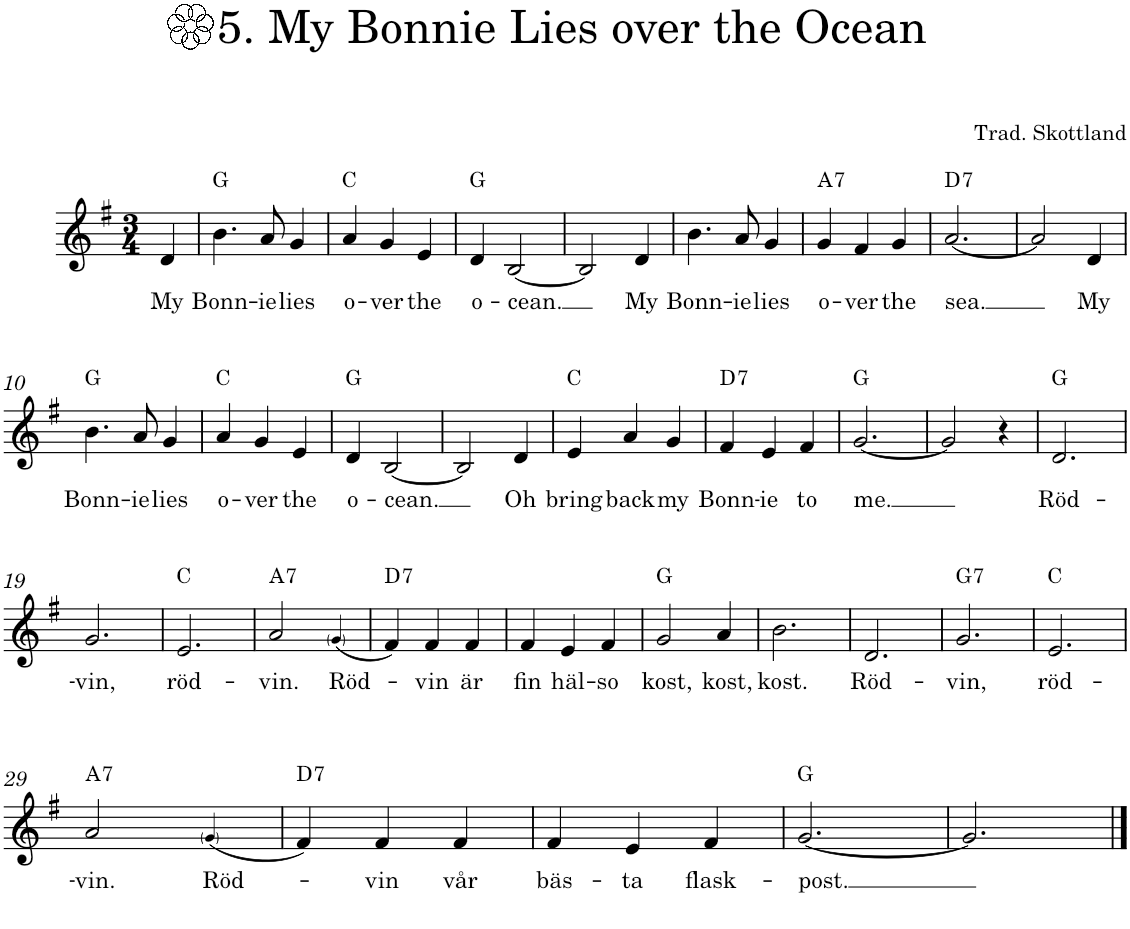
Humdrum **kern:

**kern	**text	**harte
*part1	*part1	*part1
*staff1	*staff1	*
*I"Piano	*	*
*I'Pno.	*	*
*clefG2	*	*
*k[f#]	*	*
*M3/4	*	*
=1	=1	=1
!	!LO:LY:b	!
4d/	My	.
=2	=2	=2
!	!LO:LY:b	!
4.b\	Bonn-	G:maj
!	!LO:LY:b	!
8a/	-ie	.
!	!LO:LY:b	!
4g/	lies	.
=3	=3	=3
!	!LO:LY:b	!
4a/	o-	C:maj
!	!LO:LY:b	!
4g/	-ver	.
!	!LO:LY:b	!
4e/	the	.
=4	=4	=4
!	!LO:LY:b	!
4d/	o-	G:maj
!	!LO:LY:b	!
[2B/	-cean.	.
=5	=5	=5
2B/]	.	.
!	!LO:LY:b	!
4d/	My	.
=6	=6	=6
!	!LO:LY:b	!
4.b\	Bonn-	.
!	!LO:LY:b	!
8a/	-ie	.
!	!LO:LY:b	!
4g/	lies	.
=7	=7	=7
!	!LO:LY:b	!LO:H:kt=7
4g/	o-	A:7
!	!LO:LY:b	!
4f#/	-ver	.
!	!LO:LY:b	!
4g/	the	.
=8	=8	=8
!	!LO:LY:b	!LO:H:kt=7
[2.a/	sea.	D:7
=9	=9	=9
2a/]	.	.
!	!LO:LY:b	!
4d/	My	.
!!LO:LB:g=z
=10	=10	=10
!	!LO:LY:b	!
4.b\	Bonn-	G:maj
!	!LO:LY:b	!
8a/	-ie	.
!	!LO:LY:b	!
4g/	lies	.
=11	=11	=11
!	!LO:LY:b	!
4a/	o-	C:maj
!	!LO:LY:b	!
4g/	-ver	.
!	!LO:LY:b	!
4e/	the	.
=12	=12	=12
!	!LO:LY:b	!
4d/	o-	G:maj
!	!LO:LY:b	!
[2B/	-cean.	.
=13	=13	=13
2B/]	.	.
!	!LO:LY:b	!
4d/	Oh	.
=14	=14	=14
!	!LO:LY:b	!
4e/	bring	C:maj
!	!LO:LY:b	!
4a/	back	.
!	!LO:LY:b	!
4g/	my	.
=15	=15	=15
!	!LO:LY:b	!LO:H:kt=7
4f#/	Bonn-	D:7
!	!LO:LY:b	!
4e/	-ie	.
!	!LO:LY:b	!
4f#/	to	.
=16	=16	=16
!	!LO:LY:b	!
[2.g/	me.	G:maj
=17	=17	=17
2g/]	.	.
4r	.	.
=18	=18	=18
!	!LO:LY:b	!
2.d/	Röd-	G:maj
!!LO:LB:g=z
=19	=19	=19
!	!LO:LY:b	!
2.g/	-vin,	.
=20	=20	=20
!	!LO:LY:b	!
2.e/	röd-	C:maj
=21	=21	=21
!	!LO:LY:b	!LO:H:kt=7
2a/	-vin.	A:7
!	!LO:LY:b	!
(4g!/	Röd-	.
=22	=22	=22
!	!	!LO:H:kt=7
4f#/)	.	D:7
!	!LO:LY:b	!
4f#/	-vin	.
!	!LO:LY:b	!
4f#/	är	.
=23	=23	=23
!	!LO:LY:b	!
4f#/	fin	.
!	!LO:LY:b	!
4e/	häl-	.
!	!LO:LY:b	!
4f#/	-so	.
=24	=24	=24
!	!LO:LY:b	!
2g/	kost,	G:maj
!	!LO:LY:b	!
4a/	kost,	.
=25	=25	=25
!	!LO:LY:b	!
2.b\	kost.	.
=26	=26	=26
!	!LO:LY:b	!
2.d/	Röd-	.
=27	=27	=27
!	!LO:LY:b	!LO:H:kt=7
2.g/	-vin,	G:7
=28	=28	=28
!	!LO:LY:b	!
2.e/	röd-	C:maj
!!LO:LB:g=z
=29	=29	=29
!	!LO:LY:b	!LO:H:kt=7
2a/	-vin.	A:7
!	!LO:LY:b	!
(4g!/	Röd-	.
=30	=30	=30
!	!	!LO:H:kt=7
4f#/)	.	D:7
!	!LO:LY:b	!
4f#/	-vin	.
!	!LO:LY:b	!
4f#/	vår	.
=31	=31	=31
!	!LO:LY:b	!
4f#/	bäs-	.
!	!LO:LY:b	!
4e/	-ta	.
!	!LO:LY:b	!
4f#/	flask-	.
=32	=32	=32
!	!LO:LY:b	!
[2.g/	-post.	G:maj
=33	=33	=33
2.g/]	.	.
==	==	==
*-	*-	*-
